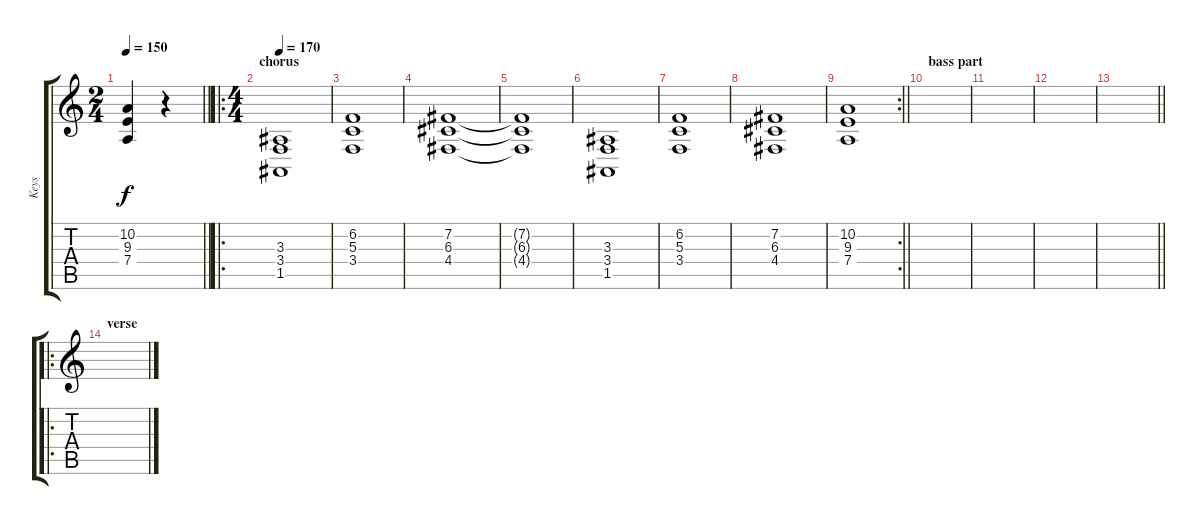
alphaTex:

\track ("Keys" "Keys") {instrument stringensemble1}
\staff {score tabs}
\tuning (E4 B3 G3 D3 A2 E2) {hide}
\ts (2 4)
\tempo 150
\clef g2
\barLineRight lightlight
\ks c
(10.2{t} 9.3{t} 7.4{t}).4{dy f} r.4 |
\ro
\ts (4 4)
\section ("" "chorus")
\tempo 170
(3.3 3.4 1.5).1 |
(6.2 5.3 3.4).1 |
(7.2 6.3 4.4).1 |
(7.2{t} 6.3{t} 4.4{t}).1 |
(3.3 3.4 1.5).1 |
(6.2 5.3 3.4).1 |
(7.2 6.3 4.4).1 |
\rc 2
\barLineRight lightlight
(10.2 9.3 7.4).1 |
\section ("" "bass part")
|
|
|
\barLineRight lightlight
|
\ro
\section ("" "verse")
